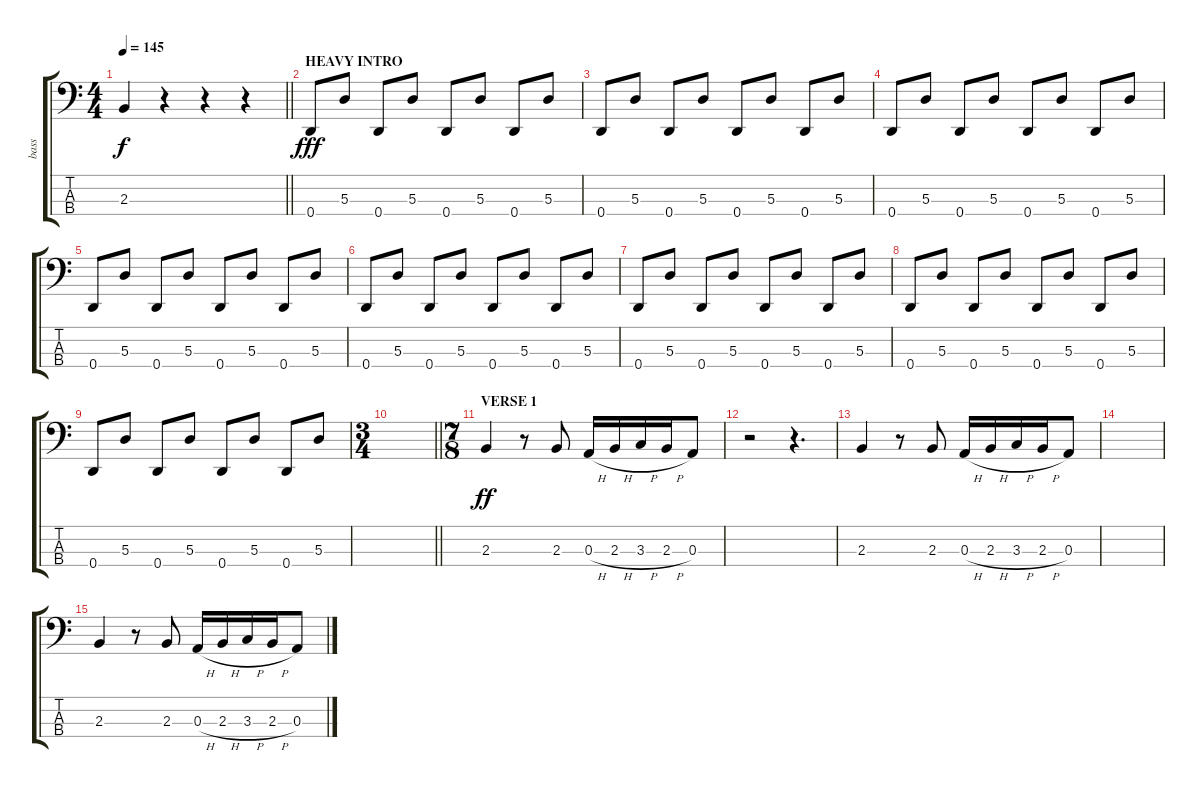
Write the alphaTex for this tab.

\track ("bass" "bass") {instrument electricbasspick}
\staff {score tabs}
\tuning (G2 D2 A1 D1) {hide}
\ts (4 4)
\tempo 145
\clef f4
\barLineRight lightlight
\ks c
2.3.4{dy f} r.4 r.4 r.4 |
\section ("" "HEAVY INTRO")
0.4.8{dy fff} 5.3.8 0.4.8 5.3.8 0.4.8 5.3.8 0.4.8 5.3.8 |
0.4.8 5.3.8 0.4.8 5.3.8 0.4.8 5.3.8 0.4.8 5.3.8 |
0.4.8 5.3.8 0.4.8 5.3.8 0.4.8 5.3.8 0.4.8 5.3.8 |
0.4.8 5.3.8 0.4.8 5.3.8 0.4.8 5.3.8 0.4.8 5.3.8 |
0.4.8 5.3.8 0.4.8 5.3.8 0.4.8 5.3.8 0.4.8 5.3.8 |
0.4.8 5.3.8 0.4.8 5.3.8 0.4.8 5.3.8 0.4.8 5.3.8 |
0.4.8 5.3.8 0.4.8 5.3.8 0.4.8 5.3.8 0.4.8 5.3.8 |
0.4.8 5.3.8 0.4.8 5.3.8 0.4.8 5.3.8 0.4.8 5.3.8 |
\ts (3 4)
\barLineRight lightlight
|
\ts (7 8)
\section ("" "VERSE 1")
2.3.4{dy ff} r.8 2.3.8 0.3{h}.16 2.3{h}.16 3.3{h}.16 2.3{h}.16 0.3.8 |
r.2 r.4{d} |
2.3.4 r.8 2.3.8 0.3{h}.16 2.3{h}.16 3.3{h}.16 2.3{h}.16 0.3.8 |
|
2.3.4 r.8 2.3.8 0.3{h}.16 2.3{h}.16 3.3{h}.16 2.3{h}.16 0.3.8
